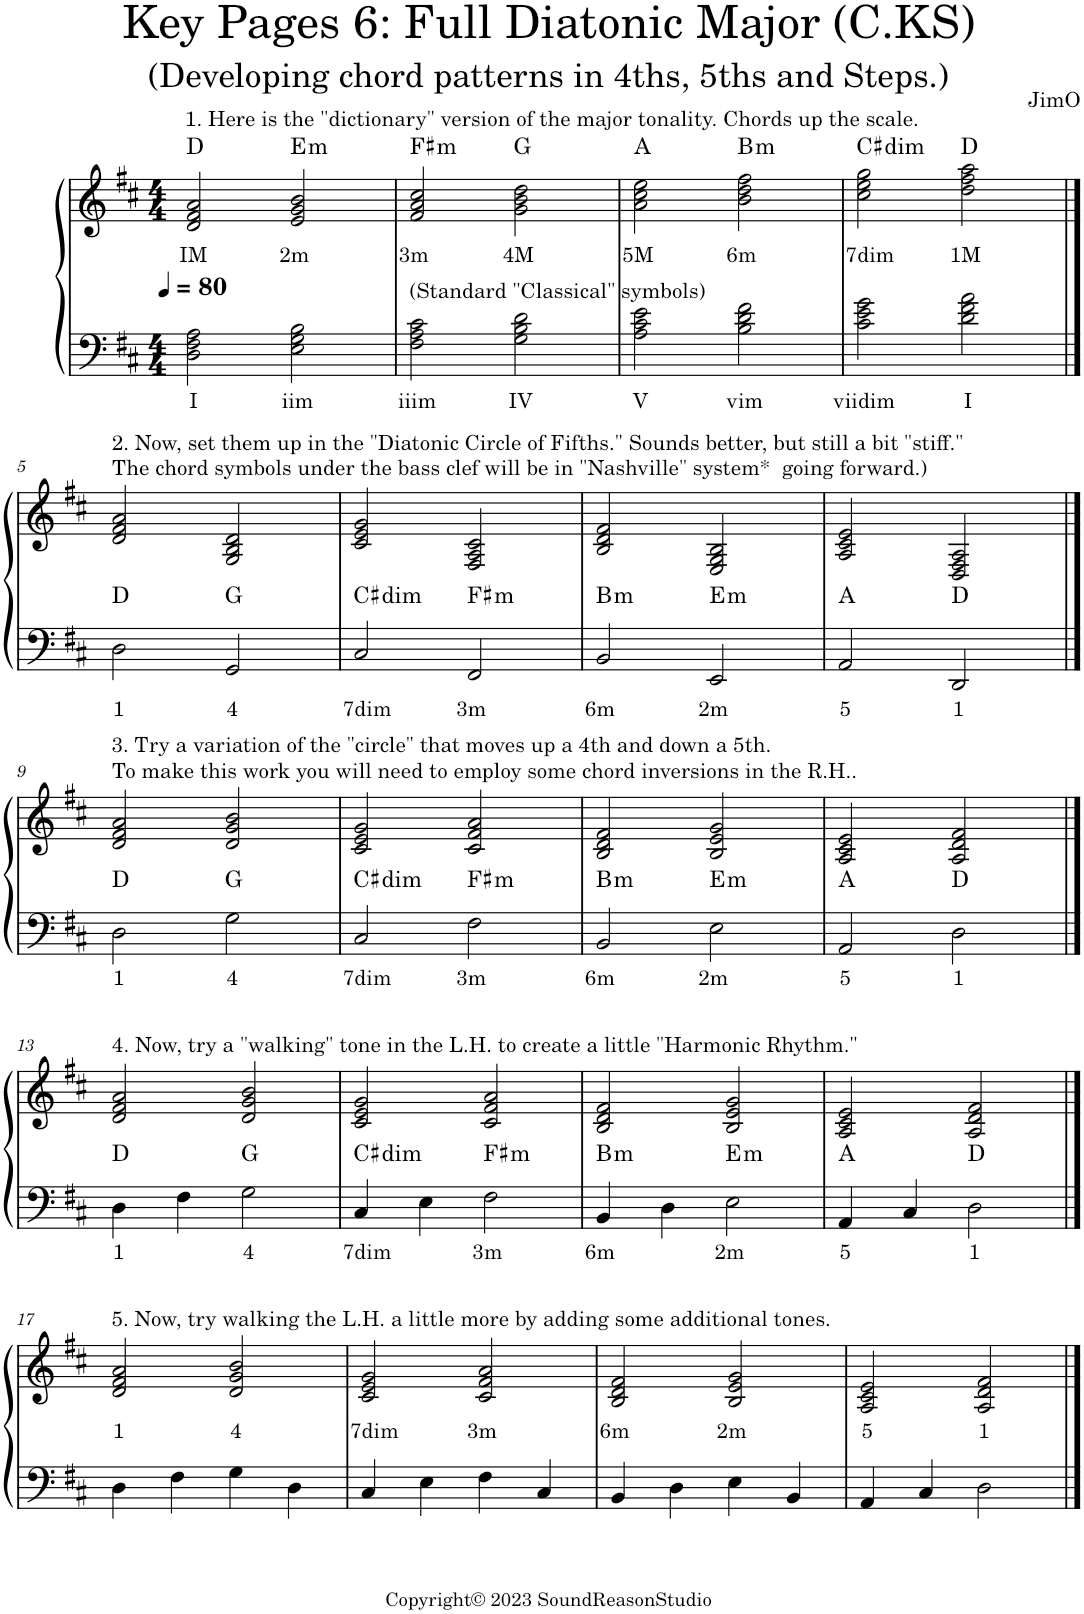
**kern	**text	**kern	**text	**harte
*part1	*part1	*part1	*part1	*part1
*staff2	*staff2	*staff1	*staff1	*
*I"Piano	*	*	*	*
*I'Pno.	*	*	*	*
*clefF4	*	*clefG2	*	*
*k[f#c#]	*	*k[f#c#]	*	*
*M4/4	*	*M4/4	*	*
*MM80	*	*MM80	*	*
=1	=1	=1	=1	=1
!	!	!LO:TX:a:t=1. Here is the "dictionary" version of the major tonality. Chords up the scale.	!	!
!	!LO:LY:b	!	!LO:LY:b	!
2D\ 2F#\ 2A\	I	2d/ 2f#/ 2a/	IM	D:maj
!	!LO:LY:b	!	!LO:LY:b	!LO:H:kt=m
2E\ 2G\ 2B\	iim	2e/ 2g/ 2b/	2m	E:min
=2	=2	=2	=2	=2
!LO:TX:a:t=(Standard "Classical" symbols)	!	!	!	!
!	!LO:LY:b	!	!LO:LY:b	!LO:H:kt=m
2F#\ 2A\ 2c#\	iiim	2f#/ 2a/ 2cc#/	3m	F#:min
!	!LO:LY:b	!	!LO:LY:b	!
2G\ 2B\ 2d\	IV	2g\ 2b\ 2dd\	4M	G:maj
=3	=3	=3	=3	=3
!	!LO:LY:b	!	!LO:LY:b	!
2A\ 2c#\ 2e\	V	2a\ 2cc#\ 2ee\	5M	A:maj
!	!LO:LY:b	!	!LO:LY:b	!LO:H:kt=m
2B\ 2d\ 2f#\	vim	2b\ 2dd\ 2ff#\	6m	B:min
=4	=4	=4	=4	=4
!	!LO:LY:b	!	!LO:LY:b	!LO:H:kt=dim
2c#\ 2e\ 2g\	viidim	2cc#\ 2ee\ 2gg\	7dim	C#:dim
!	!LO:LY:b	!	!LO:LY:b	!
2d\ 2f#\ 2a\	I	2dd\ 2ff#\ 2aa\	1M	D:maj
!!LO:LB:g=z
==5	==5	==5	==5	==5
!	!	!LO:TX:a:t=2. Now, set them up in the "Diatonic Circle of Fifths." Sounds better, but still a bit "stiff."	!	!
!	!	!LO:TX:a:t=The chord symbols under the bass clef will be in "Nashville" system*  going forward.)	!	!
!	!LO:LY:b	!	!	!
2D\	1	2d/ 2f#/ 2a/	.	D:maj
!	!LO:LY:b	!	!	!
2GG/	4	2G/ 2B/ 2d/	.	G:maj
=6	=6	=6	=6	=6
!	!LO:LY:b	!	!	!LO:H:kt=dim
2C#/	7dim	2c#/ 2e/ 2g/	.	C#:dim
!	!LO:LY:b	!	!	!LO:H:kt=m
2FF#/	3m	2F#/ 2A/ 2c#/	.	F#:min
=7	=7	=7	=7	=7
!	!LO:LY:b	!	!	!LO:H:kt=m
2BB/	6m	2B/ 2d/ 2f#/	.	B:min
!	!LO:LY:b	!	!	!LO:H:kt=m
2EE/	2m	2E/ 2G/ 2B/	.	E:min
=8	=8	=8	=8	=8
!	!LO:LY:b	!	!	!
2AA/	5	2A/ 2c#/ 2e/	.	A:maj
!	!LO:LY:b	!	!	!
2DD/	1	2D/ 2F#/ 2A/	.	D:maj
!!LO:LB:g=z
==9	==9	==9	==9	==9
!	!	!LO:TX:a:t=3. Try a variation of the "circle" that moves up a 4th and down a 5th.	!	!
!	!	!LO:TX:a:t=To make this work you will need to employ some chord inversions in the R.H..	!	!
!	!LO:LY:b	!	!	!
2D\	1	2d/ 2f#/ 2a/	.	D:maj
!	!LO:LY:b	!	!	!
2G\	4	2d/ 2g/ 2b/	.	G:maj
=10	=10	=10	=10	=10
!	!LO:LY:b	!	!	!LO:H:kt=dim
2C#/	7dim	2c#/ 2e/ 2g/	.	C#:dim
!	!LO:LY:b	!	!	!LO:H:kt=m
2F#\	3m	2c#/ 2f#/ 2a/	.	F#:min
=11	=11	=11	=11	=11
!	!LO:LY:b	!	!	!LO:H:kt=m
2BB/	6m	2B/ 2d/ 2f#/	.	B:min
!	!LO:LY:b	!	!	!LO:H:kt=m
2E\	2m	2B/ 2e/ 2g/	.	E:min
=12	=12	=12	=12	=12
!	!LO:LY:b	!	!	!
2AA/	5	2A/ 2c#/ 2e/	.	A:maj
!	!LO:LY:b	!	!	!
2D\	1	2A/ 2d/ 2f#/	.	D:maj
!!LO:LB:g=z
==13	==13	==13	==13	==13
!	!	!LO:TX:a:t=4. Now, try a "walking" tone in the L.H. to create a little "Harmonic Rhythm."	!	!
!	!LO:LY:b	!	!	!
4D\	1	2d/ 2f#/ 2a/	.	D:maj
4F#\	.	.	.	.
!	!LO:LY:b	!	!	!
2G\	4	2d/ 2g/ 2b/	.	G:maj
=14	=14	=14	=14	=14
!	!LO:LY:b	!	!	!LO:H:kt=dim
4C#/	7dim	2c#/ 2e/ 2g/	.	C#:dim
4E\	.	.	.	.
!	!LO:LY:b	!	!	!LO:H:kt=m
2F#\	3m	2c#/ 2f#/ 2a/	.	F#:min
=15	=15	=15	=15	=15
!	!LO:LY:b	!	!	!LO:H:kt=m
4BB/	6m	2B/ 2d/ 2f#/	.	B:min
4D\	.	.	.	.
!	!LO:LY:b	!	!	!LO:H:kt=m
2E\	2m	2B/ 2e/ 2g/	.	E:min
=16	=16	=16	=16	=16
!	!LO:LY:b	!	!	!
4AA/	5	2A/ 2c#/ 2e/	.	A:maj
4C#/	.	.	.	.
!	!LO:LY:b	!	!	!
2D\	1	2A/ 2d/ 2f#/	.	D:maj
!!LO:LB:g=z
==17	==17	==17	==17	==17
!	!	!LO:TX:a:t=5. Now, try walking the L.H. a little more by adding some additional tones.	!	!
!	!	!	!LO:LY:b	!
4D\	.	2d/ 2f#/ 2a/	1	.
4F#\	.	.	.	.
!	!	!	!LO:LY:b	!
4G\	.	2d/ 2g/ 2b/	4	.
4D\	.	.	.	.
=18	=18	=18	=18	=18
!	!	!	!LO:LY:b	!
4C#/	.	2c#/ 2e/ 2g/	7dim	.
4E\	.	.	.	.
!	!	!	!LO:LY:b	!
4F#\	.	2c#/ 2f#/ 2a/	3m	.
4C#/	.	.	.	.
=19	=19	=19	=19	=19
!	!	!	!LO:LY:b	!
4BB/	.	2B/ 2d/ 2f#/	6m	.
4D\	.	.	.	.
!	!	!	!LO:LY:b	!
4E\	.	2B/ 2e/ 2g/	2m	.
4BB/	.	.	.	.
=20	=20	=20	=20	=20
!	!	!	!LO:LY:b	!
4AA/	.	2A/ 2c#/ 2e/	5	.
4C#/	.	.	.	.
!	!	!	!LO:LY:b	!
2D\	.	2A/ 2d/ 2f#/	1	.
==	==	==	==	==
*-	*-	*-	*-	*-
